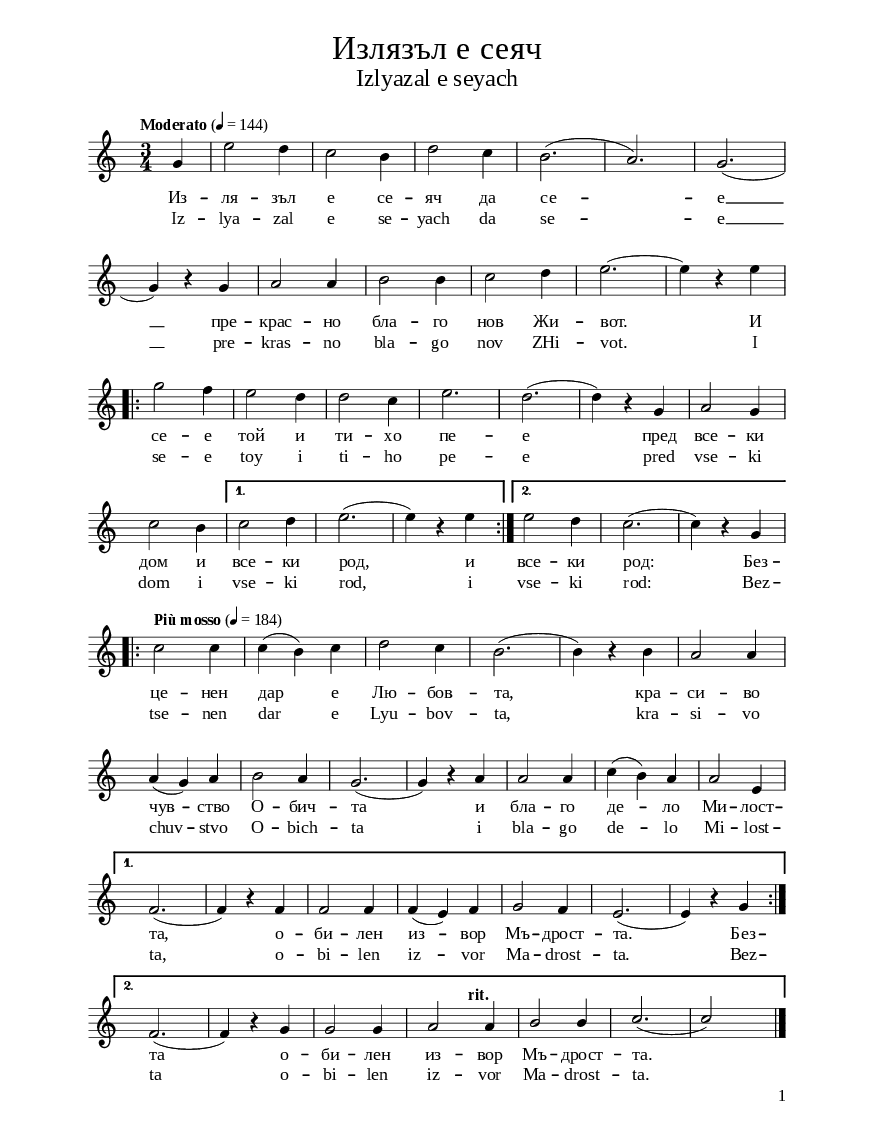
\version "2.24.0"

% include paper part and global functions
\include "include/globals.ily"

"rightBraces018" = \markup {
  \column {
    % repeat braces
    \translate #'(0 . -5.6 )
    \right-brace #18

    \translate #'(0 . -12.4 )
    \right-brace #18

    \translate #'(0 . -13 )
    \right-brace #45



  }
  \column {
    % repeat numbers
    \translate #'(0 . -6.2 )
    2

    \translate #'(0 . -14.2 )
    2

    \translate #'(0 . -14.5 )
    2

  
  }
}

\bookpart {
  \include "include/bookpart-paper.ily"
  \score {
    \include "include/score-layout.ily"

    \new Voice \absolute  {
      \clef treble
      \key c \major
      \time 3/4
      \tempoFunc "Moderato" 4 "144"

      \partial 4 g'4| e''2 d''4| c''2 b'4|d''2 c''4| b'2. (|a'2.) g'2. (| \break

      g'4 ) r4 g'4 | a'2 a'4 | b'2 b'4 | c''2 d''4 | e''2.~ e''4 r4 e'' | \break

      \repeat volta 2 {
        g''2 f''4 | e''2 d''4 | d''2 c''4 | e''2.| d''2. ( |d''4) r4 g'4| a'2 g'4| \break

        c''2 b'4 |
      }
      \alternative {
        {  c''2 d''4| e''2. (| e''4 ) r4  e''4| }
        { e''2 d''4 | c''2. (| c''4 )  r4 g'4  | \bar "||" \break }
      }

      \repeat volta 2 {
        \tempoFunc "Più mosso" 4 "184"
        \bar ".|:-|" c''2 c''4 | c''4 ( b'4 ) c''4 | d''2 c''4 | b'2. (| b'4 ) r4 b'4 | a'2 a'4 | \break
        a'4 ( g'4 ) a'4 | b'2 a'4 | g'2. ( | g'4 ) r4 a'4 | a'2 a'4 | c''4 ( b'4) a'4 | a'2 e'4 |  \break
      }
      \alternative {
        {  f'2. (|  f'4 )  r4 f'4 | f'2 f'4 | f'4 ( e'4 ) f'4 | g'2 f'4 |e'2. (| e'4 ) r4 g'4   \break }
        {
          f'2. (|  f'4 ) r4 g'4 | g'2 g'4 | a'2
          \override Score.RehearsalMark.outside-staff-priority = #599
          \mark\markup\normalsize\bold { "rit." } % places rit. below alternative bracket
          a'4 | \stemUp b'2 b'4 | c''2. ( | c''2 s4) | \bar "|." \pageBreak
        }
      }
    }

    \addlyrics {
      Из -- ля -- зъл е се -- яч да се -- е __
      пре -- крас -- но бла -- го нов Жи -- вот. И
      се -- е той и ти -- хо пе -- е пред все -- ки
      дом и все -- ки род, и все -- ки род: Без --
      це -- нен дар е Лю -- бов -- та, кра --  си -- во
      чув -- ство О -- бич -- та и бла -- го де -- ло Ми -- лост --
      та, о -- би -- лен из -- вор Мъ -- дрост -- та. Без --
      та о -- би -- лен из -- вор Мъ -- дрост -- та.
    }

    \addlyrics {
      Iz -- lya -- zal e se -- yach da se -- e __
      pre -- kras -- no bla -- go nov ZHi -- vot. I
      se -- e toy i ti -- ho pe -- e pred vse -- ki
      dom i vse -- ki rod, i vse -- ki rod: Bez --
      tse -- nen dar e Lyu -- bov -- ta, kra --  si -- vo
      chuv -- stvo O -- bich -- ta i bla -- go de -- lo Mi -- lost --
      ta, o -- bi -- len iz -- vor Ma -- drost -- ta. Bez --
      ta o -- bi -- len iz -- vor Ma -- drost -- ta.
    }


    \header {
      title = \titleFunc "Излязъл е сеяч" "Izlyazal e seyach"
    }

    \midi{}

  } % score


  \markup \fontsize #bgCoupletFontSize {
    \hspace #1
    \override #`(baseline-skip . ,bgCoupletBaselineSkip) % affects space between column lines
    \column {

      \line { 2. И който чуе, в миг потръпва }
      \line {   "   " от тоя благ и мил напев; }
      \line {   "   " и просиява, и възкръсва, }
      \line {   "   " и благославя тоз посев. }
      \line { " " }
      \line { "   " \italic {Припев: } }
      \line {  "   " Безценен дар е Любовта, }
      \line { "   " красиво чувство – Обичта }
      \line { "   " и благо дело – Милостта, }
      \line {  "   " обилен извор – Мъдростта.}

      \line { " " }
      \line { "   " \italic {Припев ...} }

      \line { " " }
      \line { 3. Любов Вселената облива, }
      \line {   "   " от обич грее всяка твар; }
      \line {   "   " живот в живота се прелива, }
      \line {   "   " тук няма вече млад и стар. }
      \line { " " }
      \line { "   " \italic {Припев ...} }
    }
    \"rightBraces018"

    \hspace #7
    \override #`(baseline-skip . ,bgCoupletBaselineSkip)
    \column {

      \line { 2. I koyto chue, v mig potrapva }
      \line {   "   " ot toya blag i mil napev; }
      \line {   "   " i prosiyava, i vazkrasva, }
      \line {   "   " i blagoslavya toz posev. }
      \line { " " }
      \line { "   " \italic {Refrain: } }
      \line {  "   " Beztsenen dar e Lyubovta, }
      \line { "   " krasivo chuvstvo – Obichta }
      \line { "   " i blago delo – Milostta, }
      \line {  "   " obilen izvor – Madrostta.}

      \line { " " }
      \line { "   " \italic {Refrain ...} }

      \line { " " }
      \line { 3. Lyubov Vselenata obliva, }
      \line {   "   " ot obich gree vsyaka tvar; }
      \line {   "   " zhivot v zhivota se preliva, }
      \line {   "   " tuk nyama veche mlad i star. }
      \line { " " }
      \line { "   " \italic {Refrain ...} }
    }
    \"rightBraces018"

  }

  \markup \empty-two

  % include foreign translation(s) of the song
  \version "2.24.0"

\markup \fill-line { \fontsize #deTitleFontSize "Der Sämann ist hinausgegangen" }
\markup \null
\markup \null
\markup \fontsize #deCoupletFontSize {
  \hspace #10
  \override #`(baseline-skip . ,deCoupletBaselineSkip)
  \column {
    \line { 1. Der Sämann ist hinausgegangen, }
    \line {   "   " um das wunderbare Gute zu säen: das neue Leben!}

    \line {   "   " Und er sät und singt leise }
    \line {   "   " vor jedem Haus und jeder Familie: }
    \line { " " }
    \line { "   " \italic { Refrain :}  }

    \line {  "  " Eine unschätzbare Gabe ist die Liebe, }
    \line {   "   "ein schönes Gefühl die Liebe, }
    \line {   "   " und ein gutes Werk die Barmherzigkeit, }
    \line {   "   " eine ergiebige Quelle die Weisheit. }
    \line { " " }
    \line { 2. Und wer dies hört, }
    \line {   "   "erschauert vor dieser guten, liebevollen Melodie; }
    \line {   "   " und erstrahlt und aufersteht und segnet diese Saat.}
 
        \line { " " }
     \line { "   " \italic { Refrain } ... }
    \line { " " }
    \line { 3. Die Liebe ergießt sich in den Kosmos, }
    \line {   "   " vor Liebe strahlt jedes Wesen, }
    \line {   "   " das Leben quillt über in das Leben; }
    \line {   "   " hier gibt es nicht mehr Jung noch Alt. }
    \line { " " }
    \line { "   " \italic { Refrain } ... }


  }

}


} % bookpart
